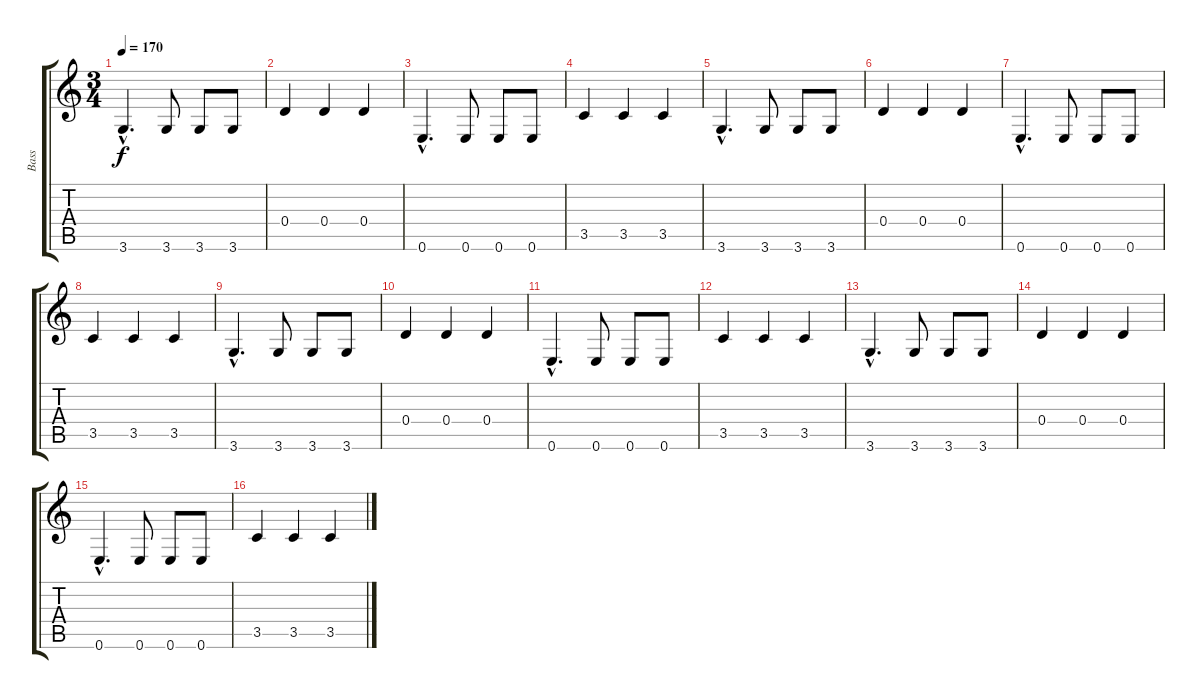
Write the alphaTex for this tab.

\track ("Bass" "Bass") {instrument electricbassfinger}
\staff {score tabs}
\tuning (E4 B3 G3 D3 A2 E2) {hide}
\ts (3 4)
\tempo 170
\clef g2
\ks c
3.6{hac}.4{d dy f} 3.6.8 3.6.8 3.6.8 |
0.4.4 0.4.4 0.4.4 |
0.6{hac}.4{d} 0.6.8 0.6.8 0.6.8 |
3.5.4 3.5.4 3.5.4 |
3.6{hac}.4{d} 3.6.8 3.6.8 3.6.8 |
0.4.4 0.4.4 0.4.4 |
0.6{hac}.4{d} 0.6.8 0.6.8 0.6.8 |
3.5.4 3.5.4 3.5.4 |
3.6{hac}.4{d} 3.6.8 3.6.8 3.6.8 |
0.4.4 0.4.4 0.4.4 |
0.6{hac}.4{d} 0.6.8 0.6.8 0.6.8 |
3.5.4 3.5.4 3.5.4 |
3.6{hac}.4{d} 3.6.8 3.6.8 3.6.8 |
0.4.4 0.4.4 0.4.4 |
0.6{hac}.4{d} 0.6.8 0.6.8 0.6.8 |
3.5.4 3.5.4 3.5.4
